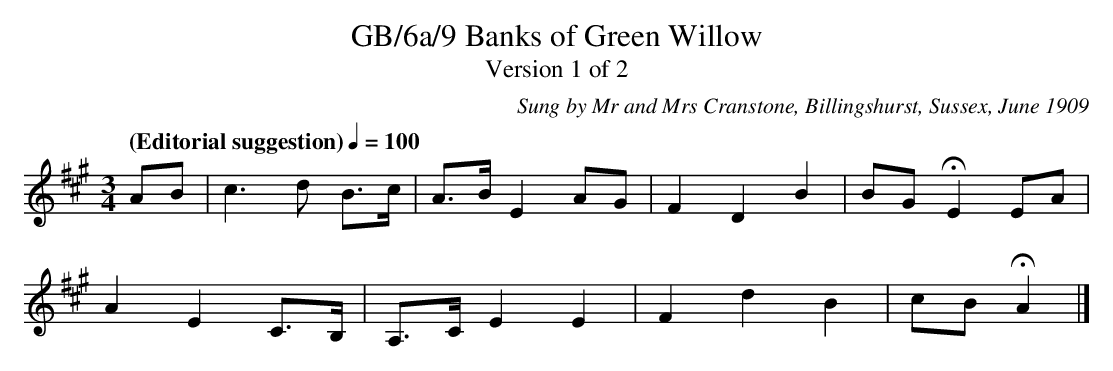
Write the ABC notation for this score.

X:1
T:GB/6a/9 Banks of Green Willow
T:Version 1 of 2
C:Sung by Mr and Mrs Cranstone, Billingshurst, Sussex, June 1909
M:3/4
Q:"(Editorial suggestion)" 1/4=100
L:1/8
K:A
AB |c3 d B3/2c/ |A3/2B/ E2 AG |F2 D2 B2 |BG HE2 EA |
A2 E2 C3/2B,/ |A,3/2C/ E2 E2 |F2 d2 B2 |cB HA2 |]
